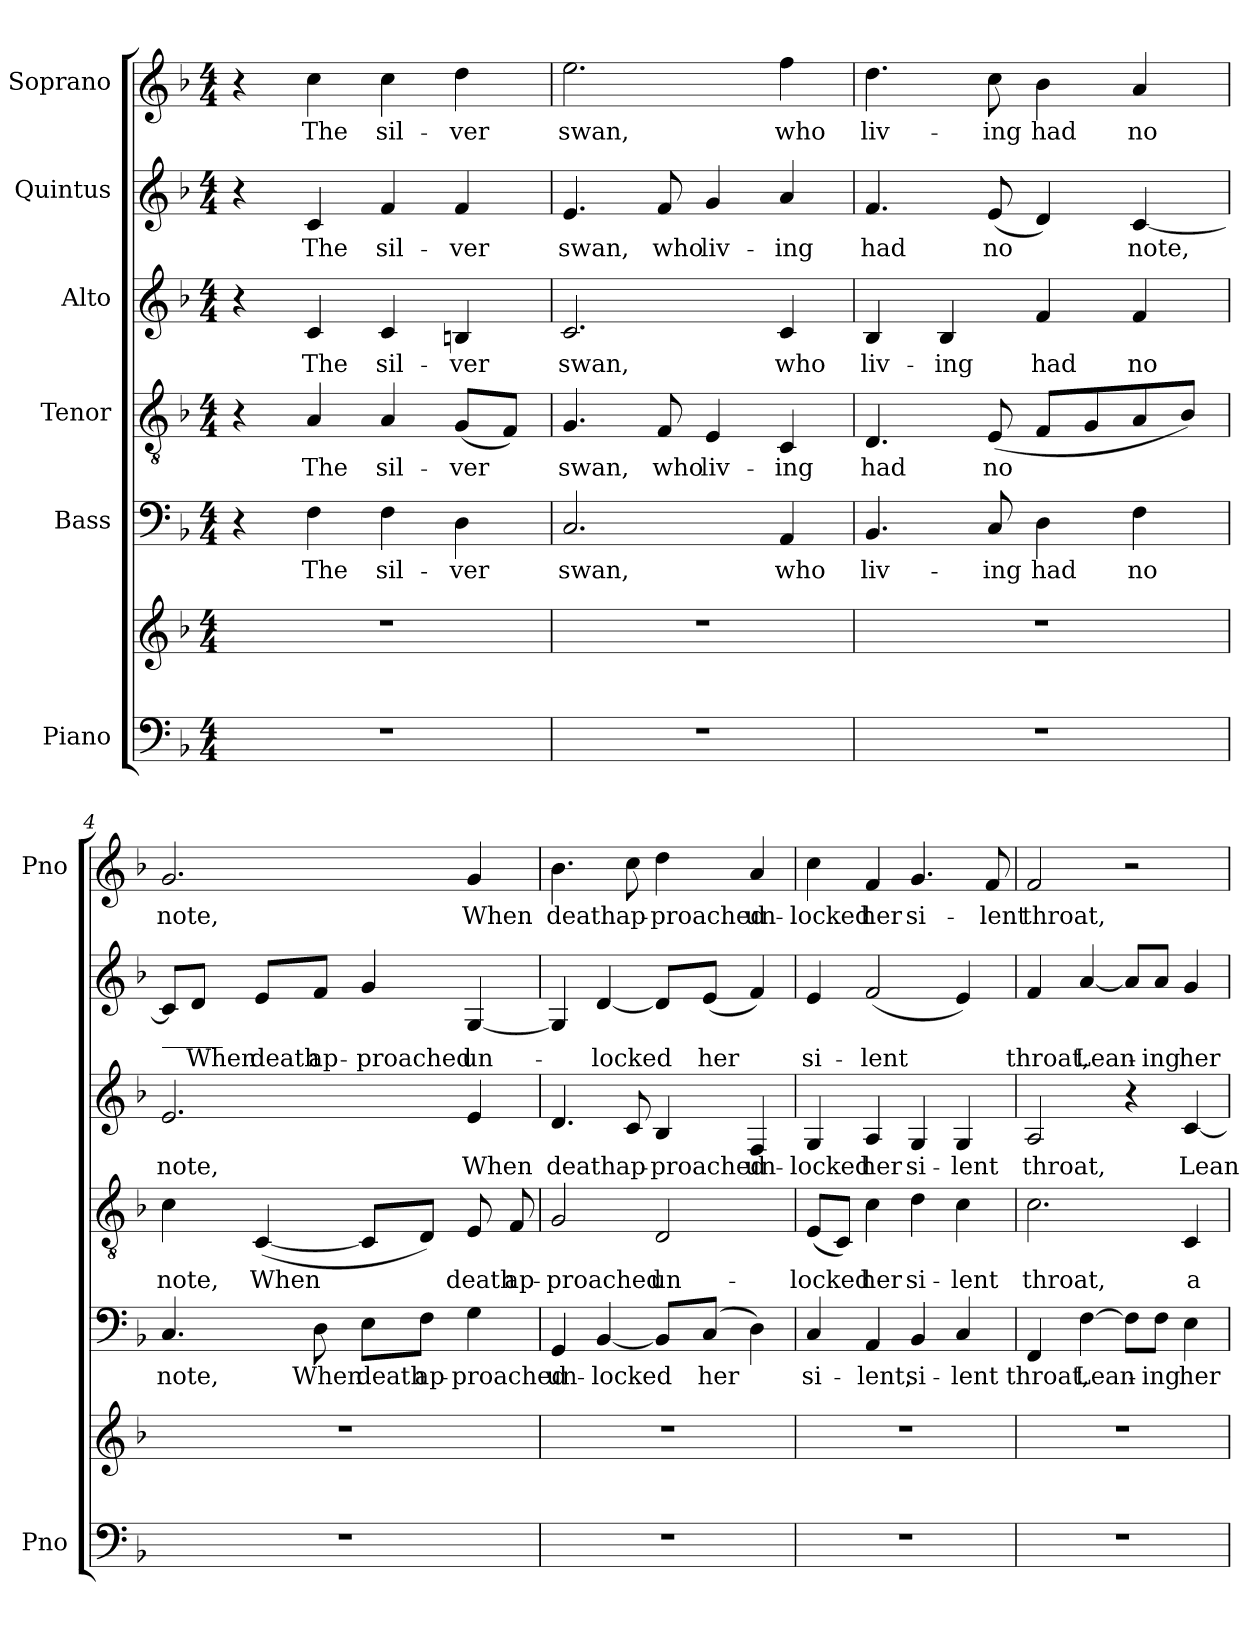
**kern	**kern	**kern	**text	**kern	**text	**kern	**text	**kern	**text	**kern	**text
*part6	*part6	*part5	*part5	*part4	*part4	*part3	*part3	*part2	*part2	*part1	*part1
*staff7	*staff6	*staff5	*staff5	*staff4	*staff4	*staff3	*staff3	*staff2	*staff2	*staff1	*staff1
*I"Piano	*	*I"Bass	*	*I"Tenor	*	*I"Alto	*	*I"Quintus	*	*I"Soprano	*
*I'Pno	*	*	*	*	*	*	*	*	*	*I'Pno	*
*clefF4	*clefG2	*clefF4	*	*clefGv2	*	*clefG2	*	*clefG2	*	*clefG2	*
*k[b-]	*k[b-]	*k[b-]	*	*k[b-]	*	*k[b-]	*	*k[b-]	*	*k[b-]	*
*F:	*F:	*F:	*	*F:	*	*F:	*	*F:	*	*F:	*
*M4/4	*M4/4	*M4/4	*	*M4/4	*	*M4/4	*	*M4/4	*	*M4/4	*
=1	=1	=1	=1	=1	=1	=1	=1	=1	=1	=1	=1
1r	1r	4r	.	4r	.	4r	.	4r	.	4r	.
.	.	4F\	The	4A/	The	4c/	The	4c/	The	4cc\	The
.	.	4F\	sil-	4A/	sil-	4c/	sil-	4f/	sil-	4cc\	sil-
.	.	4D\	-ver	(8G/L	-ver	4Bn/	-ver	4f/	-ver	4dd\	-ver
.	.	.	.	8F/J)	.	.	.	.	.	.	.
=2	=2	=2	=2	=2	=2	=2	=2	=2	=2	=2	=2
1r	1r	2.C/	swan,	4.G/	swan,	2.c/	swan,	4.e/	swan,	2.ee\	swan,
.	.	.	.	8F/	who	.	.	8f/	who	.	.
.	.	.	.	4E/	liv-	.	.	4g/	liv-	.	.
.	.	4AA/	who	4C/	-ing	4c/	who	4a/	-ing	4ff\	who
=3	=3	=3	=3	=3	=3	=3	=3	=3	=3	=3	=3
1r	1r	4.BB-/	liv-	4.D/	had	4B-/	liv-	4.f/	had	4.dd\	liv-
.	.	.	.	.	.	4B-/	-ing	.	.	.	.
.	.	8C/	-ing	(8E/	no	.	.	(8e/	no	8cc\	-ing
.	.	4D\	had	8F/L	.	4f/	had	4d/)	.	4b-\	had
.	.	.	.	8G/	.	.	.	.	.	.	.
.	.	4F\	no	8A/	.	4f/	no	[4c/	note,	4a/	no
.	.	.	.	8B-/J)	.	.	.	.	.	.	.
!!LO:LB:g=z
=4	=4	=4	=4	=4	=4	=4	=4	=4	=4	=4	=4
!	!	!	!	!	!	!	!	!LO:TX:b:t=_____	!	!	!
1r	1r	4.C/	note,	4c\	note,	2.e/	note,	8c/L]	.	2.g/	note,
.	.	.	.	.	.	.	.	8d/J	When	.	.
.	.	.	.	([4C/	When	.	.	8e/L	death	.	.
.	.	8D\	When	.	.	.	.	8f/J	ap-	.	.
.	.	8E\L	death	8C/L]	.	.	.	4g/	-proached	.	.
.	.	8F\J	ap-	8D/J)	.	.	.	.	.	.	.
.	.	4G\	-proached	8E/	death	4e/	When	[4G/	un-	4g/	When
.	.	.	.	8F/	ap-	.	.	.	.	.	.
=5	=5	=5	=5	=5	=5	=5	=5	=5	=5	=5	=5
1r	1r	4GG/	un-	2G/	-proached	4.d/	death	4G/]	.	4.b-\	death
.	.	[4BB-/	-locked	.	.	.	.	[4d/	-locked	.	.
.	.	.	.	.	.	8c/	ap-	.	.	8cc\	ap-
.	.	8BB-/L]	.	2D/	un-	4B-/	-proached	8d/L]	.	4dd\	-proached
.	.	(8C/J	her	.	.	.	.	(8e/J	her	.	.
.	.	4D\)	.	.	.	4F/	un-	4f/)	.	4a/	un-
=6	=6	=6	=6	=6	=6	=6	=6	=6	=6	=6	=6
1r	1r	4C/	si-	(8E/L	-locked	4G/	-locked	4e/	si-	4cc\	-locked
.	.	.	.	8C/J)	.	.	.	.	.	.	.
.	.	4AA/	-lent,	4c\	her	4A/	her	(2f/	-lent	4f/	her
.	.	4BB-/	si-	4d\	si-	4G/	si-	.	.	4.g/	si-
.	.	4C/	-lent	4c\	-lent	4G/	-lent	4e/)	.	.	.
.	.	.	.	.	.	.	.	.	.	8f/	-lent
!!LO:LB:g=z
=7	=7	=7	=7	=7	=7	=7	=7	=7	=7	=7	=7
1r	1r	4FF/	throat,	2.c\	throat,	2A/	throat,	4f/	throat,	2f/	throat,
.	.	[4F\	Lean-	.	.	.	.	[4a/	Lean-	.	.
.	.	8F\L]	.	.	.	4r	.	8a/L]	.	2r	.
.	.	8F\J	-ing	.	.	.	.	8a/J	-ing	.	.
.	.	4E\	her	4C/	a-	[4c/	Lean-	4g/	her	.	.
=	=	=	=	=	=	=	=	=	=	=	=
*-	*-	*-	*-	*-	*-	*-	*-	*-	*-	*-	*-
